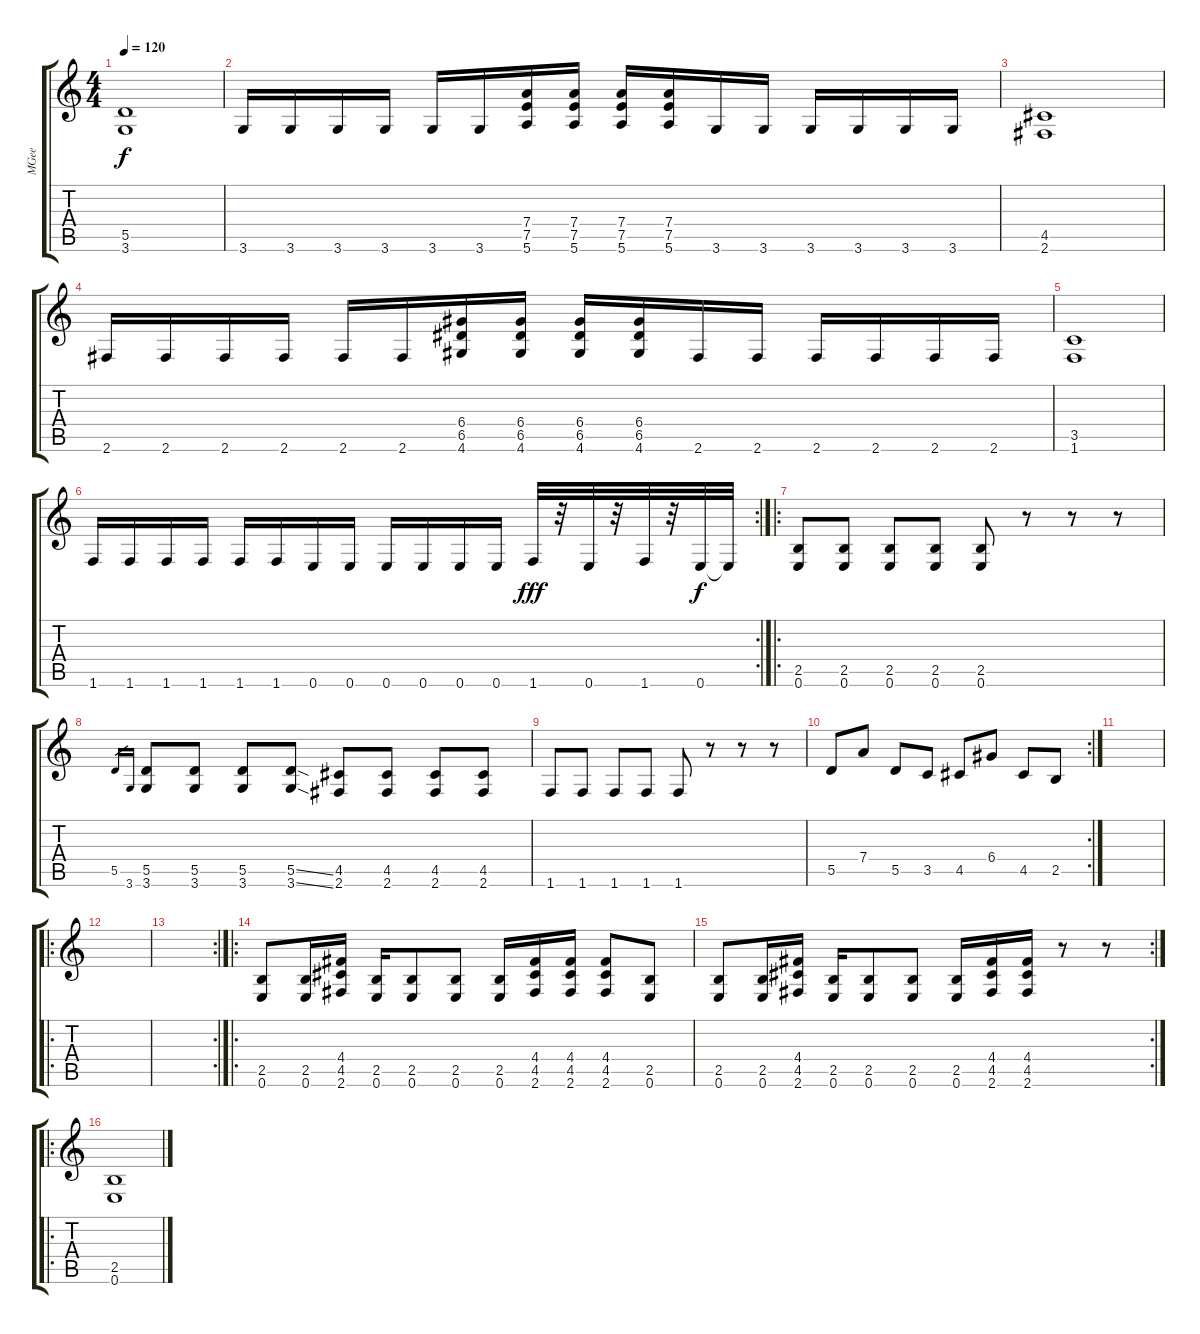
\track ("MGee" "MGee") {instrument distortionguitar}
\staff {score tabs}
\tuning (E4 B3 G3 D3 A2 E2) {hide}
\ts (4 4)
\tempo 120
\clef g2
\ks c
(5.5 3.6).1{dy f} |
3.6.16 3.6.16 3.6.16 3.6.16 3.6.16 3.6.16 (7.4 7.5 5.6).16 (7.4 7.5 5.6).16 (7.4 7.5 5.6).16 (7.4 7.5 5.6).16 3.6.16 3.6.16 3.6.16 3.6.16 3.6.16 3.6.16 |
(4.5 2.6).1 |
2.6.16 2.6.16 2.6.16 2.6.16 2.6.16 2.6.16 (6.4 6.5 4.6).16 (6.4 6.5 4.6).16 (6.4 6.5 4.6).16 (6.4 6.5 4.6).16 2.6.16 2.6.16 2.6.16 2.6.16 2.6.16 2.6.16 |
(3.5 1.6).1 |
\rc 2
1.6.16 1.6.16 1.6.16 1.6.16 1.6.16 1.6.16 0.6.16 0.6.16 0.6.16 0.6.16 0.6.16 0.6.16 1.6.32{dy fff} r.32 0.6.32 r.32 1.6.32 r.32 0.6.32{dy f} 0.6{t}.32 |
\ro
(2.5 0.6).8 (2.5 0.6).8 (2.5 0.6).8 (2.5 0.6).8 (2.5 0.6).8 r.8 r.8 r.8 |
5.5.16{gr} 3.6.16{gr} (5.5 3.6).8 (5.5 3.6).8 (5.5 3.6).8 (5.5{ss} 3.6{ss}).8 (4.5 2.6).8 (4.5 2.6).8 (4.5 2.6).8 (4.5 2.6).8 |
1.6.8 1.6.8 1.6.8 1.6.8 1.6.8 r.8 r.8 r.8 |
\rc 2
5.5.8 7.4.8 5.5.8 3.5.8 4.5.8 6.4.8 4.5.8 2.5.8 |
|
\ro
|
\rc 2
|
\ro
(2.5 0.6).8{volume 16} (2.5 0.6).16 (4.4 4.5 2.6).16 (2.5 0.6).16 (2.5 0.6).8 (2.5 0.6).8 (2.5 0.6).16 (4.4 4.5 2.6).16 (4.4 4.5 2.6).16 (4.4 4.5 2.6).8 (2.5 0.6).8 |
\rc 2
(2.5 0.6).8{volume 16} (2.5 0.6).16 (4.4 4.5 2.6).16 (2.5 0.6).16 (2.5 0.6).8 (2.5 0.6).8 (2.5 0.6).16 (4.4 4.5 2.6).16 (4.4 4.5 2.6).16 r.8 r.8 |
\ro
(2.5 0.6).1
